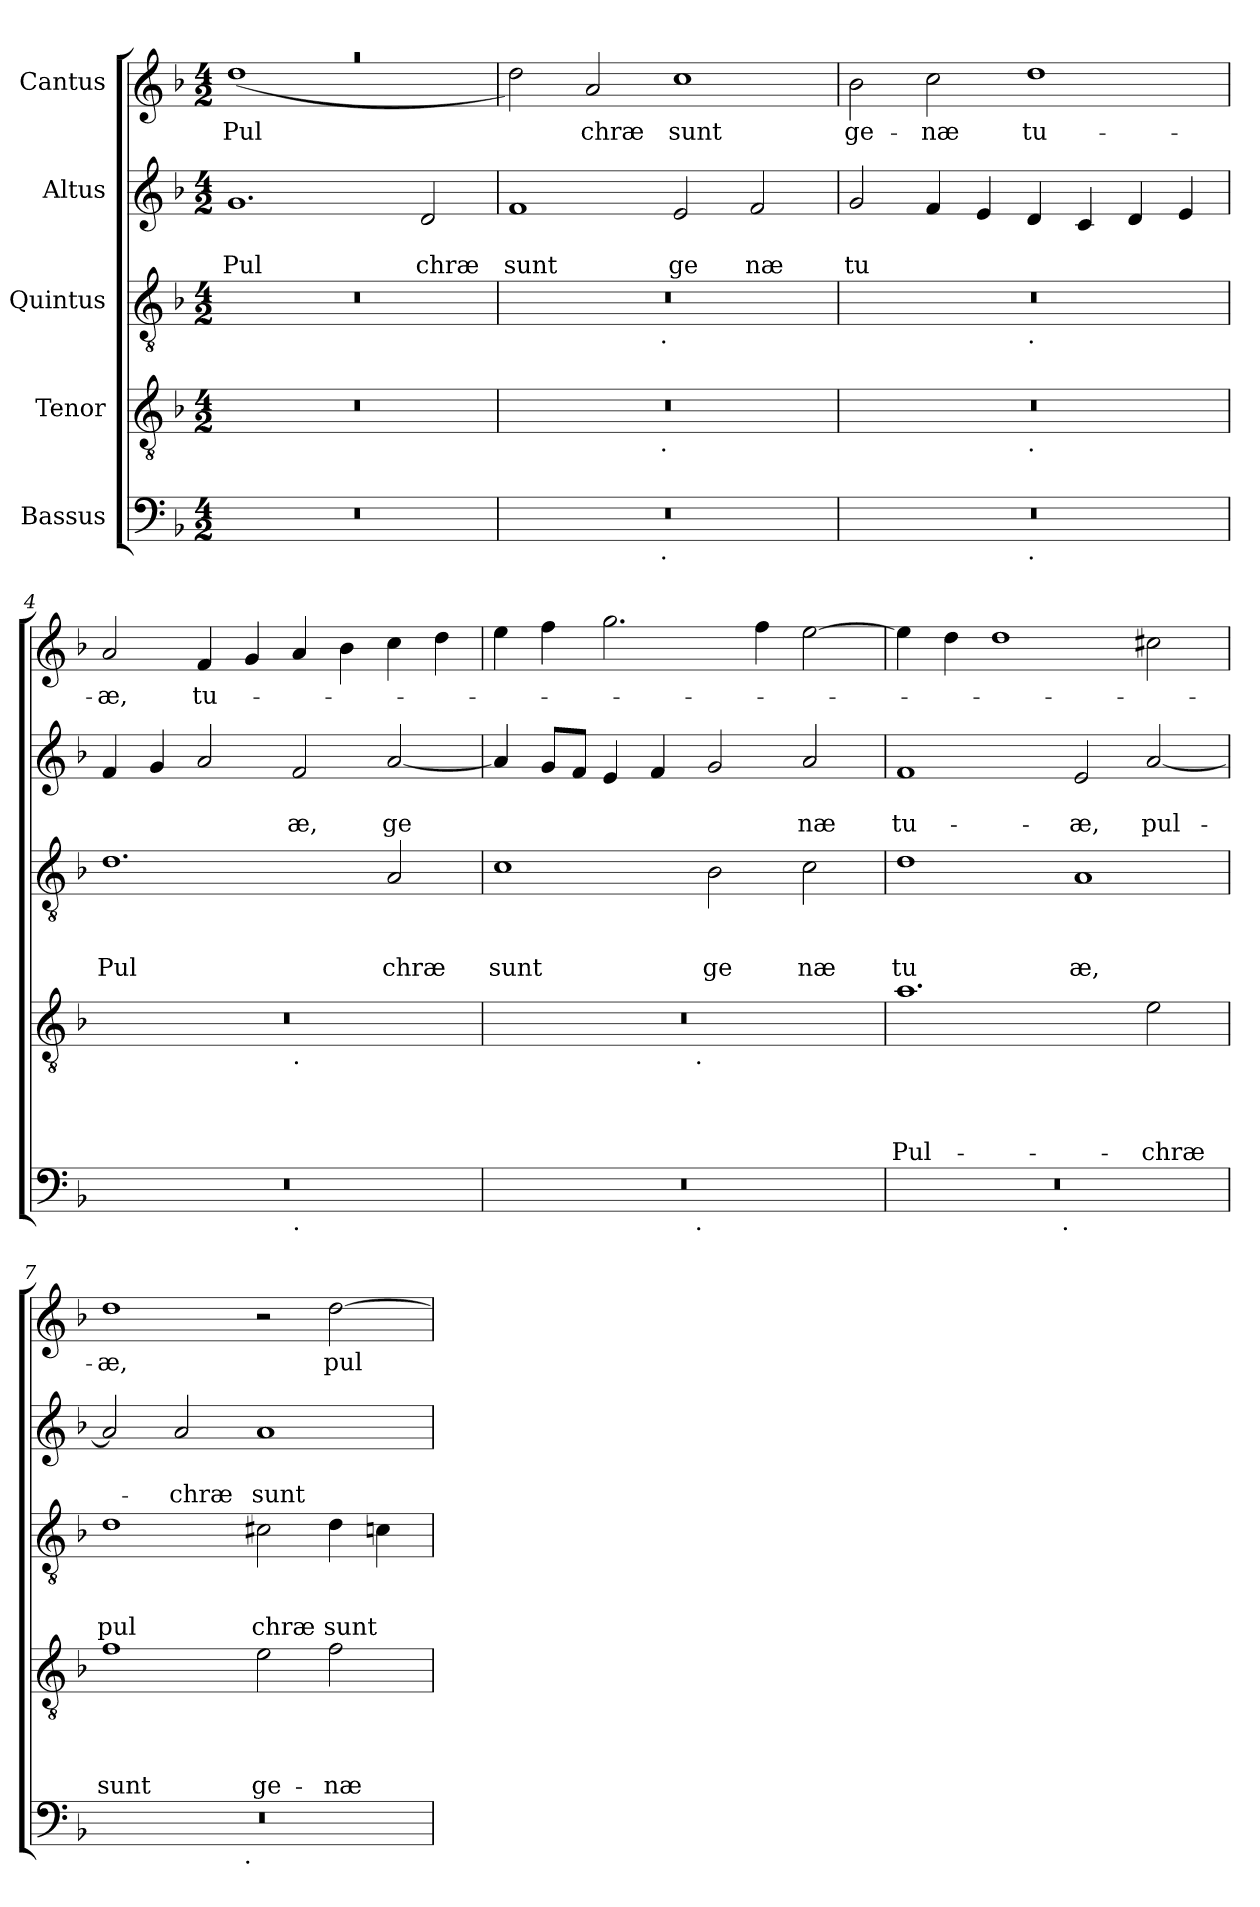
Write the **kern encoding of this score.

**kern	**kern	**text	**text	**text	**text	**kern	**text	**text	**text	**kern	**text	**text	**kern	**text
*part5	*part4	*part4	*part4	*part4	*part4	*part3	*part3	*part3	*part3	*part2	*part2	*part2	*part1	*part1
*staff5	*staff4	*staff4	*staff4	*staff4	*staff4	*staff3	*staff3	*staff3	*staff3	*staff2	*staff2	*staff2	*staff1	*staff1
*I"Bassus	*I"Tenor	*	*	*	*	*I"Quintus	*	*	*	*I"Altus	*	*	*I"Cantus	*
*clefF4	*clefGv2	*	*	*	*	*clefGv2	*	*	*	*clefG2	*	*	*clefG2	*
*k[b-]	*k[b-]	*	*	*	*	*k[b-]	*	*	*	*k[b-]	*	*	*k[b-]	*
*F:	*F:	*	*	*	*	*F:	*	*	*	*F:	*	*	*F:	*
*M4/2	*M4/2	*	*	*	*	*M4/2	*	*	*	*M4/2	*	*	*M4/2	*
=1	=1	=1	=1	=1	=1	=1	=1	=1	=1	=1	=1	=1	=1	=1
!	!	!	!	!	!	!	!	!	!	!	!	!LO:LY:b	!LO:N:vis=1	!LO:LY:b
*	*	*	*	*	*	*	*	*	*	*	*	*	*^	*
0r	0r	.	.	.	.	0r	.	.	.	1.g	.	Pul	0raa	(>1dd	Pul-
.	.	.	.	.	.	.	.	.	.	.	.	.	.	1ryy	.
!	!	!	!	!	!	!	!	!	!	!	!	!LO:LY:b	!	!	!
.	.	.	.	.	.	.	.	.	.	2d/	.	chræ	.	.	.
*	*	*	*	*	*	*	*	*	*	*	*	*	*v	*v	*
=2	=2	=2	=2	=2	=2	=2	=2	=2	=2	=2	=2	=2	=2	=2
!	!	!	!	!	!	!	!	!	!	!	!	!LO:LY:b	!	!
*^	*^	*	*	*	*	*^	*	*	*	*	*	*	*	*
0r	2ryy	0r	2ryy	.	.	.	.	0r	2ryy	.	.	.	1f	.	sunt	2dd\)	.
!	!	!	!	!	!	!	!	!	!	!	!	!	!	!	!	!	!LO:LY:b
.	4...ryy	.	4...ryy	.	.	.	.	.	4...ryy	.	.	.	.	.	.	2a/	-chræ
!	!	!	!	!	!	!	!	!	!LO:TX:b:t=.	!	!	!	!	!	!	!	!
!	!	!	!LO:TX:b:t=.	!	!	!	!	!	!	!	!	!	!	!	!	!	!
!	!LO:TX:b:t=.	!	!	!	!	!	!	!	!	!	!	!	!	!	!	!	!
.	1ryy	.	1ryy	.	.	.	.	.	1ryy	.	.	.	.	.	.	.	.
!	!	!	!	!	!	!	!	!	!	!	!	!	!	!	!LO:LY:b	!	!LO:LY:b
.	.	.	.	.	.	.	.	.	.	.	.	.	2e/	.	ge	1cc	sunt
!	!	!	!	!	!	!	!	!	!	!	!	!	!	!	!LO:LY:b	!	!
.	.	.	.	.	.	.	.	.	.	.	.	.	2f/	.	næ	.	.
.	32ryy	.	32ryy	.	.	.	.	.	32ryy	.	.	.	.	.	.	.	.
=3	=3	=3	=3	=3	=3	=3	=3	=3	=3	=3	=3	=3	=3	=3	=3	=3	=3
!	!	!	!	!	!	!	!	!	!	!	!	!	!	!	!LO:LY:b	!	!LO:LY:b
0r	1ryy	0r	1ryy	.	.	.	.	0r	1ryy	.	.	.	2g/	.	tu	2b-\	ge-
!	!	!	!	!	!	!	!	!	!	!	!	!	!	!	!	!	!LO:LY:b
.	.	.	.	.	.	.	.	.	.	.	.	.	4f/	.	.	2cc\	-næ
.	.	.	.	.	.	.	.	.	.	.	.	.	4e/	.	.	.	.
!	!	!	!	!	!	!	!	!	!LO:TX:b:t=.	!	!	!	!	!	!	!	!
!	!	!	!LO:TX:b:t=.	!	!	!	!	!	!	!	!	!	!	!	!	!	!
!	!LO:TX:b:t=.	!	!	!	!	!	!	!	!	!	!	!	!	!	!	!	!
!	!	!	!	!	!	!	!	!	!	!	!	!	!	!	!	!	!LO:LY:b
.	1ryy	.	1ryy	.	.	.	.	.	1ryy	.	.	.	4d/	.	.	1dd	tu-
.	.	.	.	.	.	.	.	.	.	.	.	.	4c/	.	.	.	.
.	.	.	.	.	.	.	.	.	.	.	.	.	4d/	.	.	.	.
.	.	.	.	.	.	.	.	.	.	.	.	.	4e/	.	.	.	.
=4	=4	=4	=4	=4	=4	=4	=4	=4	=4	=4	=4	=4	=4	=4	=4	=4	=4
!	!	!	!	!	!	!	!	!	!	!	!	!LO:LY:b	!	!	!	!	!LO:LY:b
*	*	*	*	*	*	*	*	*v	*v	*	*	*	*	*	*	*	*
0r	1ryy	0r	1ryy	.	.	.	.	1.d	.	.	Pul	4f/	.	.	2a/	-æ,
.	.	.	.	.	.	.	.	.	.	.	.	4g/	.	.	.	.
!	!	!	!	!	!	!	!	!	!	!	!	!	!	!	!	!LO:LY:b
.	.	.	.	.	.	.	.	.	.	.	.	2a/	.	.	4f/	tu-
.	.	.	.	.	.	.	.	.	.	.	.	.	.	.	4g/	.
!	!	!	!LO:TX:b:t=.	!	!	!	!	!	!	!	!	!	!	!	!	!
!	!LO:TX:b:t=.	!	!	!	!	!	!	!	!	!	!	!	!	!	!	!
!	!	!	!	!	!	!	!	!	!	!	!	!	!	!LO:LY:b	!	!
.	1ryy	.	1ryy	.	.	.	.	.	.	.	.	2f/	.	æ,	4a/	.
.	.	.	.	.	.	.	.	.	.	.	.	.	.	.	4b-\	.
!	!	!	!	!	!	!	!	!	!	!	!LO:LY:b	!	!	!LO:LY:b	!	!
.	.	.	.	.	.	.	.	2A/	.	.	chræ	[<2a/	.	ge	4cc\	.
.	.	.	.	.	.	.	.	.	.	.	.	.	.	.	4dd\	.
=5	=5	=5	=5	=5	=5	=5	=5	=5	=5	=5	=5	=5	=5	=5	=5	=5
!	!	!	!	!	!	!	!	!	!	!	!LO:LY:b	!	!	!	!	!
0r	2ryy	0r	2ryy	.	.	.	.	1c	.	.	sunt	4a/]	.	.	4ee>\	.
.	.	.	.	.	.	.	.	.	.	.	.	8g/L	.	.	4ff\	.
.	.	.	.	.	.	.	.	.	.	.	.	8f/J	.	.	.	.
.	4...ryy	.	4...ryy	.	.	.	.	.	.	.	.	4e/	.	.	2.gg\	.
.	.	.	.	.	.	.	.	.	.	.	.	4f/	.	.	.	.
!	!	!	!LO:TX:b:t=.	!	!	!	!	!	!	!	!	!	!	!	!	!
!	!LO:TX:b:t=.	!	!	!	!	!	!	!	!	!	!	!	!	!	!	!
.	1ryy	.	1ryy	.	.	.	.	.	.	.	.	.	.	.	.	.
!	!	!	!	!	!	!	!	!	!	!	!LO:LY:b	!	!	!	!	!
.	.	.	.	.	.	.	.	2B-\	.	.	ge	2g/	.	.	.	.
.	.	.	.	.	.	.	.	.	.	.	.	.	.	.	4ff\	.
!	!	!	!	!	!	!	!	!	!	!	!LO:LY:b	!	!	!LO:LY:b	!	!
.	.	.	.	.	.	.	.	2c\	.	.	næ	2a/	.	næ	[<2ee\	.
.	32ryy	.	32ryy	.	.	.	.	.	.	.	.	.	.	.	.	.
!!LO:LB:g=z
=6	=6	=6	=6	=6	=6	=6	=6	=6	=6	=6	=6	=6	=6	=6	=6	=6
!	!	!	!	!	!	!	!LO:LY:b	!	!	!	!LO:LY:b	!	!	!LO:LY:b	!	!
*	*	*v	*v	*	*	*	*	*	*	*	*	*	*	*	*	*
0r	2ryy	1.a	.	.	.	Pul-	1d	.	.	tu	1f	.	tu-	4ee\]	.
.	.	.	.	.	.	.	.	.	.	.	.	.	.	4dd\	.
.	4...ryy	.	.	.	.	.	.	.	.	.	.	.	.	1dd	.
!	!LO:TX:b:t=.	!	!	!	!	!	!	!	!	!	!	!	!	!	!
.	1ryy	.	.	.	.	.	.	.	.	.	.	.	.	.	.
!	!	!	!	!	!	!	!	!	!	!LO:LY:b	!	!	!LO:LY:b	!	!
.	.	.	.	.	.	.	1A	.	.	æ,	2e/	.	-æ,	.	.
!	!	!	!	!	!	!LO:LY:b	!	!	!	!	!	!	!LO:LY:b	!	!
.	.	2e\	.	.	.	-chræ	.	.	.	.	[<2a/	.	pul-	2cc#\	.
.	32ryy	.	.	.	.	.	.	.	.	.	.	.	.	.	.
=7	=7	=7	=7	=7	=7	=7	=7	=7	=7	=7	=7	=7	=7	=7	=7
!	!	!	!	!	!	!LO:LY:b	!	!	!	!LO:LY:b	!	!	!	!	!LO:LY:b
0r	2ryy	1f	.	.	.	sunt	1d	.	.	pul	2a/]	.	.	1dd	-æ,
!	!	!	!	!	!	!	!	!	!	!	!	!	!LO:LY:b	!	!
.	4...ryy	.	.	.	.	.	.	.	.	.	2a/	.	-chræ	.	.
!	!LO:TX:b:t=.	!	!	!	!	!	!	!	!	!	!	!	!	!	!
.	1ryy	.	.	.	.	.	.	.	.	.	.	.	.	.	.
!	!	!	!	!	!	!LO:LY:b	!	!	!	!LO:LY:b	!	!	!LO:LY:b	!	!
.	.	2e\	.	.	.	ge-	2c#X\	.	.	chræ	1a	.	sunt	2r	.
!	!	!	!	!	!	!LO:LY:b	!	!	!	!LO:LY:b	!	!	!	!	!LO:LY:b
.	.	2f\	.	.	.	-næ	4d\	.	.	sunt	.	.	.	[>2dd\	pul
.	.	.	.	.	.	.	4cn\	.	.	.	.	.	.	.	.
.	32ryy	.	.	.	.	.	.	.	.	.	.	.	.	.	.
*v	*v	*	*	*	*	*	*	*	*	*	*	*	*	*	*
=	=	=	=	=	=	=	=	=	=	=	=	=	=	=
*-	*-	*-	*-	*-	*-	*-	*-	*-	*-	*-	*-	*-	*-	*-
